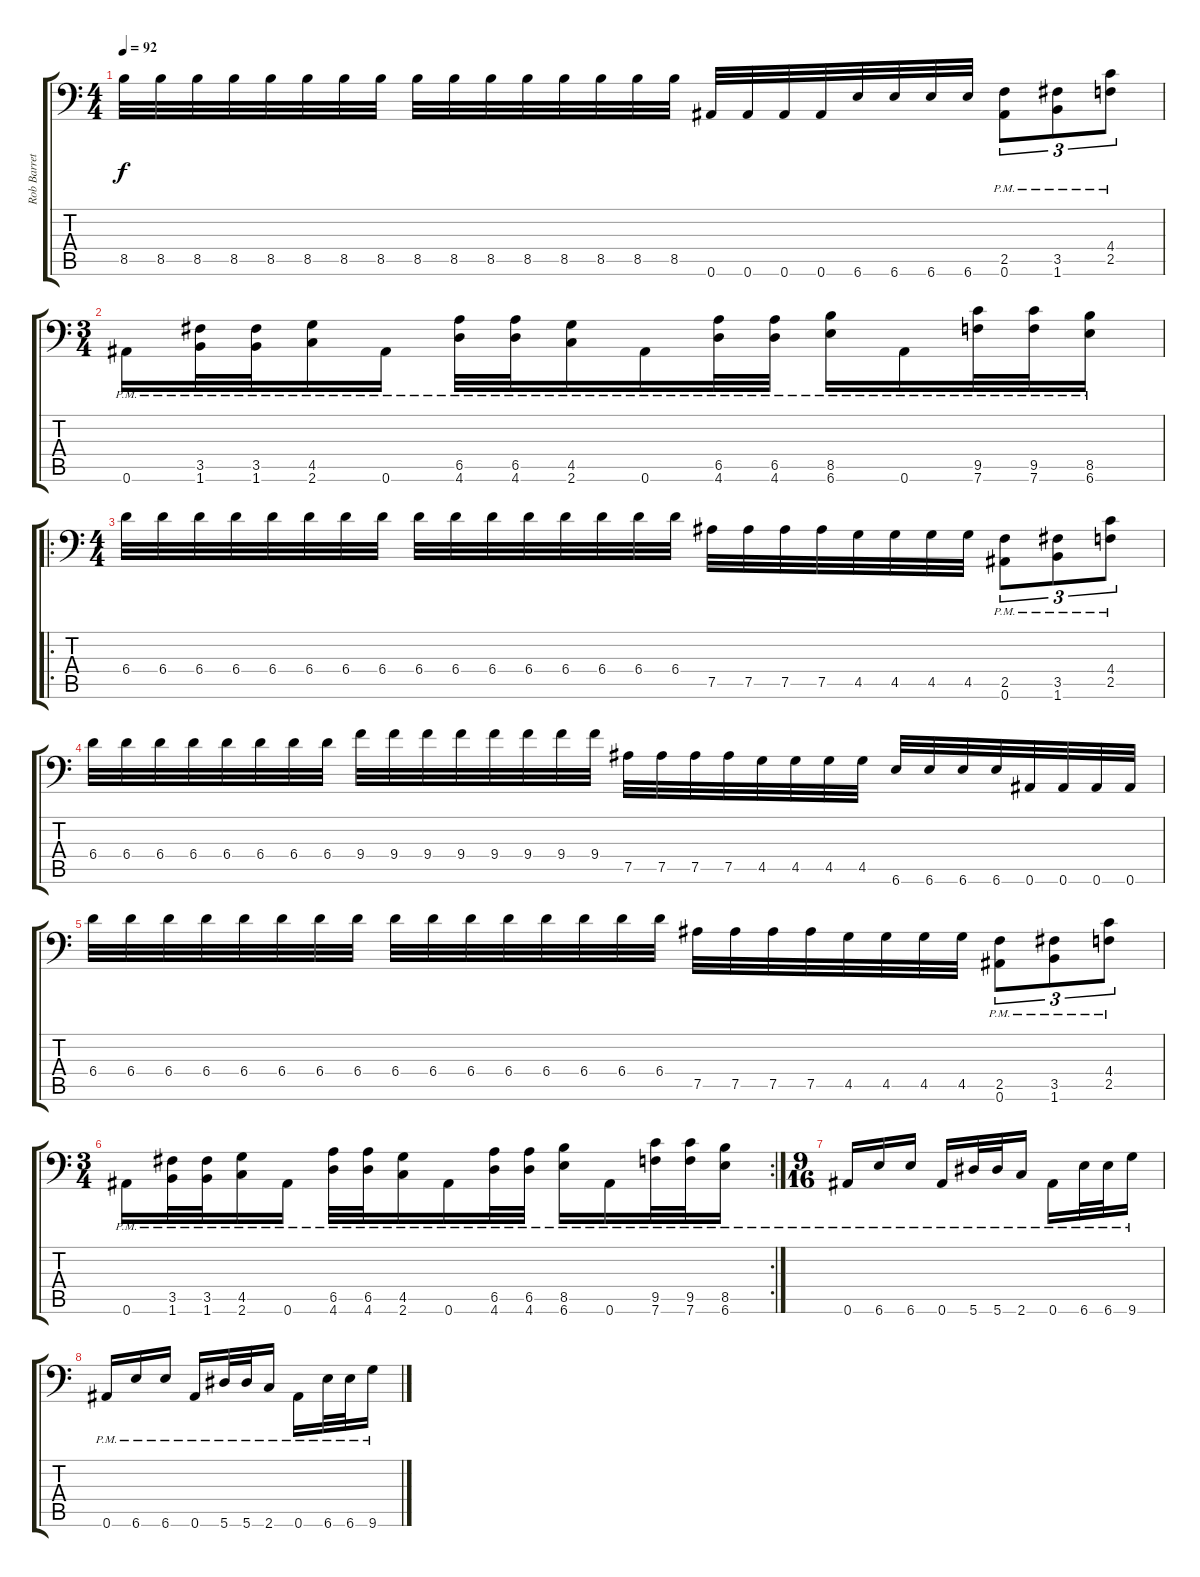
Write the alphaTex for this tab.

\track ("Rob Barrett (Rhythm)" "Rob Barret") {instrument distortionguitar}
\staff {score tabs}
\tuning (Bb3 F3 Db3 Ab2 Eb2 Bb1) {hide}
\ts (4 4)
\tempo 92
\clef f4
\ks c
8.5.32{dy f} 8.5.32 8.5.32 8.5.32 8.5.32 8.5.32 8.5.32 8.5.32 8.5.32 8.5.32 8.5.32 8.5.32 8.5.32 8.5.32 8.5.32 8.5.32 0.6.32 0.6.32 0.6.32 0.6.32 6.6.32 6.6.32 6.6.32 6.6.32 (2.5{pm} 0.6).8{tu (3 2)} (3.5{pm} 1.6).8{tu (3 2)} (4.4{pm} 2.5).8{tu (3 2)} |
\ts (3 4)
0.6{pm}.16 (3.5{pm} 1.6{pm}).32 (3.5{pm} 1.6{pm}).32 (4.5{pm} 2.6{pm}).16 0.6{pm}.16 (6.5{pm} 4.6{pm}).32 (6.5{pm} 4.6{pm}).32 (4.5{pm} 2.6{pm}).16 0.6{pm}.16 (6.5{pm} 4.6{pm}).32 (6.5{pm} 4.6{pm}).32 (8.5{pm} 6.6{pm}).16 0.6{pm}.16 (9.5{pm} 7.6{pm}).32 (9.5{pm} 7.6{pm}).32 (8.5{pm} 6.6{pm}).16 |
\ro
\ts (4 4)
6.4.32 6.4.32 6.4.32 6.4.32 6.4.32 6.4.32 6.4.32 6.4.32 6.4.32 6.4.32 6.4.32 6.4.32 6.4.32 6.4.32 6.4.32 6.4.32 7.5.32 7.5.32 7.5.32 7.5.32 4.5.32 4.5.32 4.5.32 4.5.32 (2.5{pm} 0.6).8{tu (3 2)} (3.5{pm} 1.6).8{tu (3 2)} (4.4{pm} 2.5).8{tu (3 2)} |
6.4.32 6.4.32 6.4.32 6.4.32 6.4.32 6.4.32 6.4.32 6.4.32 9.4.32 9.4.32 9.4.32 9.4.32 9.4.32 9.4.32 9.4.32 9.4.32 7.5.32 7.5.32 7.5.32 7.5.32 4.5.32 4.5.32 4.5.32 4.5.32 6.6.32 6.6.32 6.6.32 6.6.32 0.6.32 0.6.32 0.6.32 0.6.32 |
6.4.32 6.4.32 6.4.32 6.4.32 6.4.32 6.4.32 6.4.32 6.4.32 6.4.32 6.4.32 6.4.32 6.4.32 6.4.32 6.4.32 6.4.32 6.4.32 7.5.32 7.5.32 7.5.32 7.5.32 4.5.32 4.5.32 4.5.32 4.5.32 (2.5{pm} 0.6).8{tu (3 2)} (3.5{pm} 1.6).8{tu (3 2)} (4.4{pm} 2.5).8{tu (3 2)} |
\rc 2
\ts (3 4)
0.6{pm}.16 (3.5{pm} 1.6{pm}).32 (3.5{pm} 1.6{pm}).32 (4.5{pm} 2.6{pm}).16 0.6{pm}.16 (6.5{pm} 4.6{pm}).32 (6.5{pm} 4.6{pm}).32 (4.5{pm} 2.6{pm}).16 0.6{pm}.16 (6.5{pm} 4.6{pm}).32 (6.5{pm} 4.6{pm}).32 (8.5{pm} 6.6{pm}).16 0.6{pm}.16 (9.5{pm} 7.6{pm}).32 (9.5{pm} 7.6{pm}).32 (8.5{pm} 6.6{pm}).16 |
\ts (9 16)
0.6{pm}.16 6.6{pm}.16 6.6{pm}.16 0.6{pm}.16 5.6{pm}.32 5.6{pm}.32 2.6{pm}.16 0.6{pm}.16 6.6{pm}.32 6.6{pm}.32 9.6{pm}.16 |
0.6{pm}.16 6.6{pm}.16 6.6{pm}.16 0.6{pm}.16 5.6{pm}.32 5.6{pm}.32 2.6{pm}.16 0.6{pm}.16 6.6{pm}.32 6.6{pm}.32 9.6{pm}.16
